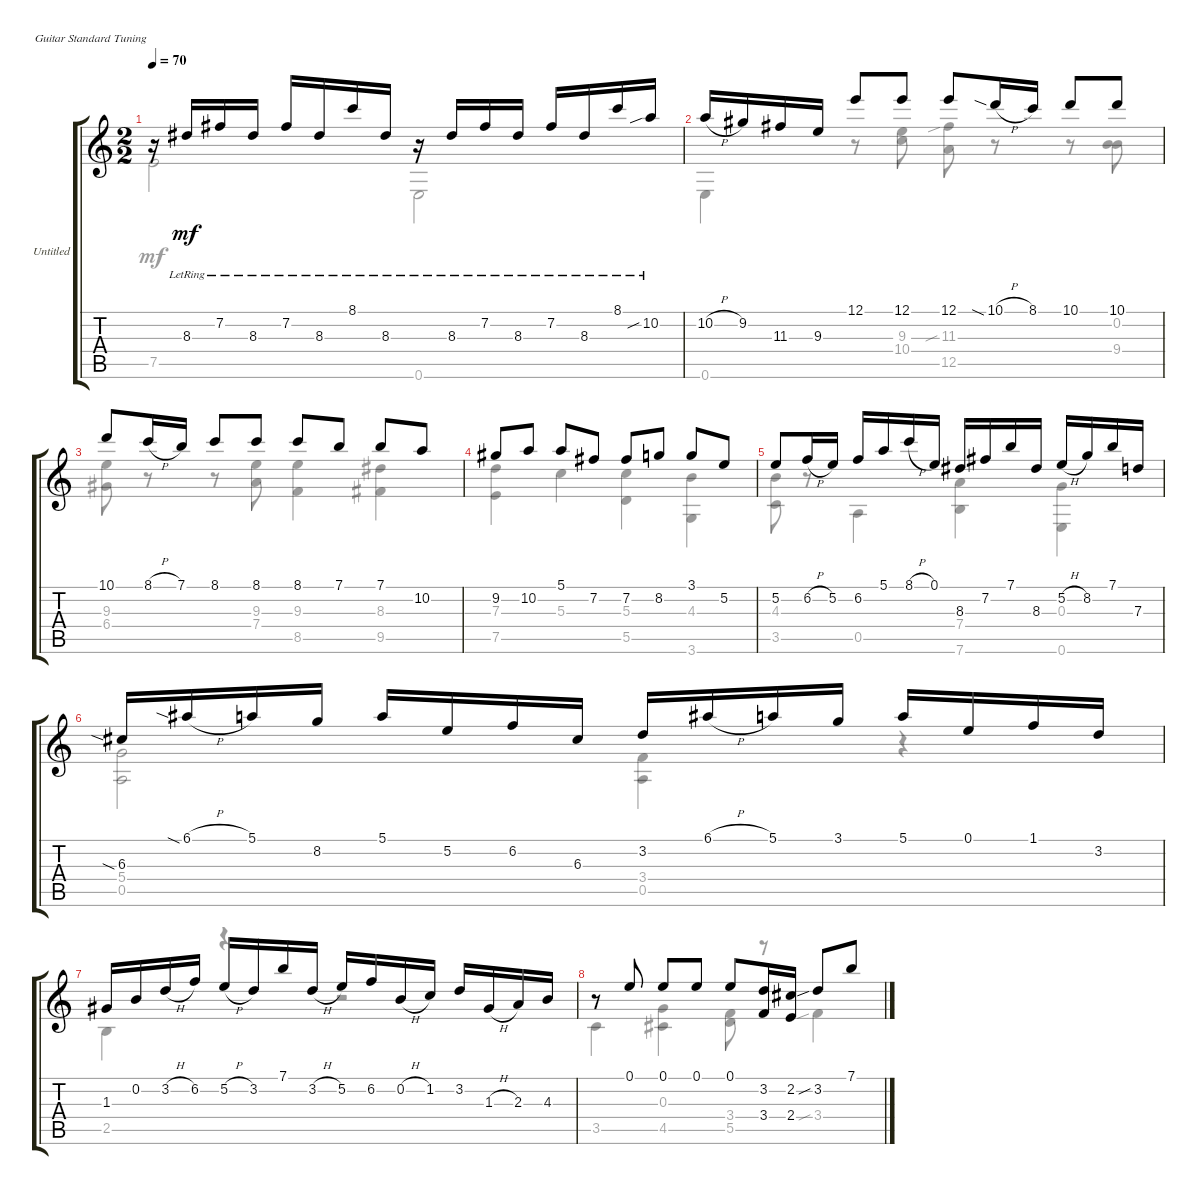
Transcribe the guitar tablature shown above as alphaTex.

\bracketExtendMode groupsimilarinstruments
\firstSystemTrackNameOrientation horizontal
\otherSystemsTrackNameOrientation horizontal
\track ("Untitled" "Untitled") {instrument acousticguitarnylon}
\staff {score tabs}
\tuning (E4 B3 G3 D3 A2 E2)
\voice
\ts (2 2)
\tempo 70
\clef g2
\ks c
r.16{dy mf} 8.3{lr}.16 7.2{lr}.16 8.3{lr}.16 7.2{lr}.16 8.3{lr}.16 8.1{lr}.16 8.3{lr}.16 r.16 8.3{lr}.16 7.2{lr}.16 8.3{lr}.16 7.2{lr}.16 8.3{lr}.16 8.1{lr}.16 10.2{sib lr}.16 |
10.2{h}.16 9.2.16 11.3.16 9.3.16 12.1.8 12.1.8 12.1.8 10.1{sia h}.16 8.1.16 10.1.8 10.1.8 |
10.1.8 8.1{h}.16 7.1.16 8.1.8 8.1.8 8.1.8 7.1.8 7.1.8 10.2.8 |
9.2.8 10.2.8 5.1.8 7.2.8 7.2.8 8.2.8 3.1.8 5.2.8 |
5.2.8 6.2{h}.16 5.2.16 6.2.16 5.1.16 8.1{h}.16 0.1.16 8.3.16 7.2.16 7.1.16 8.3.16 5.2{h}.16 8.2.16 7.1.16 7.3.16 |
6.3{sia}.16 6.1{sia h}.16 5.1.16 8.2.16 5.1.16 5.2.16 6.2.16 6.3.16 3.2.16 6.1{h}.16 5.1.16 3.1.16 5.1.16 0.1.16 1.1.16 3.2.16 |
1.3.16 0.2.16 3.2{h}.16 6.2.16 5.2{h}.16 3.2.16 7.1.16 3.2{h}.16 5.2.16 6.2.16 0.2{h}.16 1.2.16 3.2.16 1.3{h}.16 2.3.16 4.3.16 |
r.8 0.1.8 0.1.8 0.1.8 0.1.8 (3.2 3.4).16 (2.2 2.4).16 3.2{sib}.8 7.1.8
\voice
\clef g2
\ottava regular
\simile none
\ks c
7.5.2{dy mf} 0.6.2 |
0.6.4 r.8 (9.3 10.4).8 (11.3{sib} 12.5).8 r.8 r.8 (0.2 9.4).8 |
(9.3 6.4).8 r.8 r.8 (9.3 7.4).8 (9.3 8.5).4 (8.3 9.5).4 |
(7.3 7.5).4 5.3.4 (5.3 5.5).4 (4.3 3.6).4 |
(4.3 3.5).8 r.8 0.5.4 (7.4 7.6).4 (0.3 0.6).4 |
(5.4 0.5).2 (3.4 0.5).4 r.4 |
2.5.4 r.4 r.2 |
3.5.4 (0.3 4.5).4 (3.4 5.5).8 r.8 3.4{sib}.4
